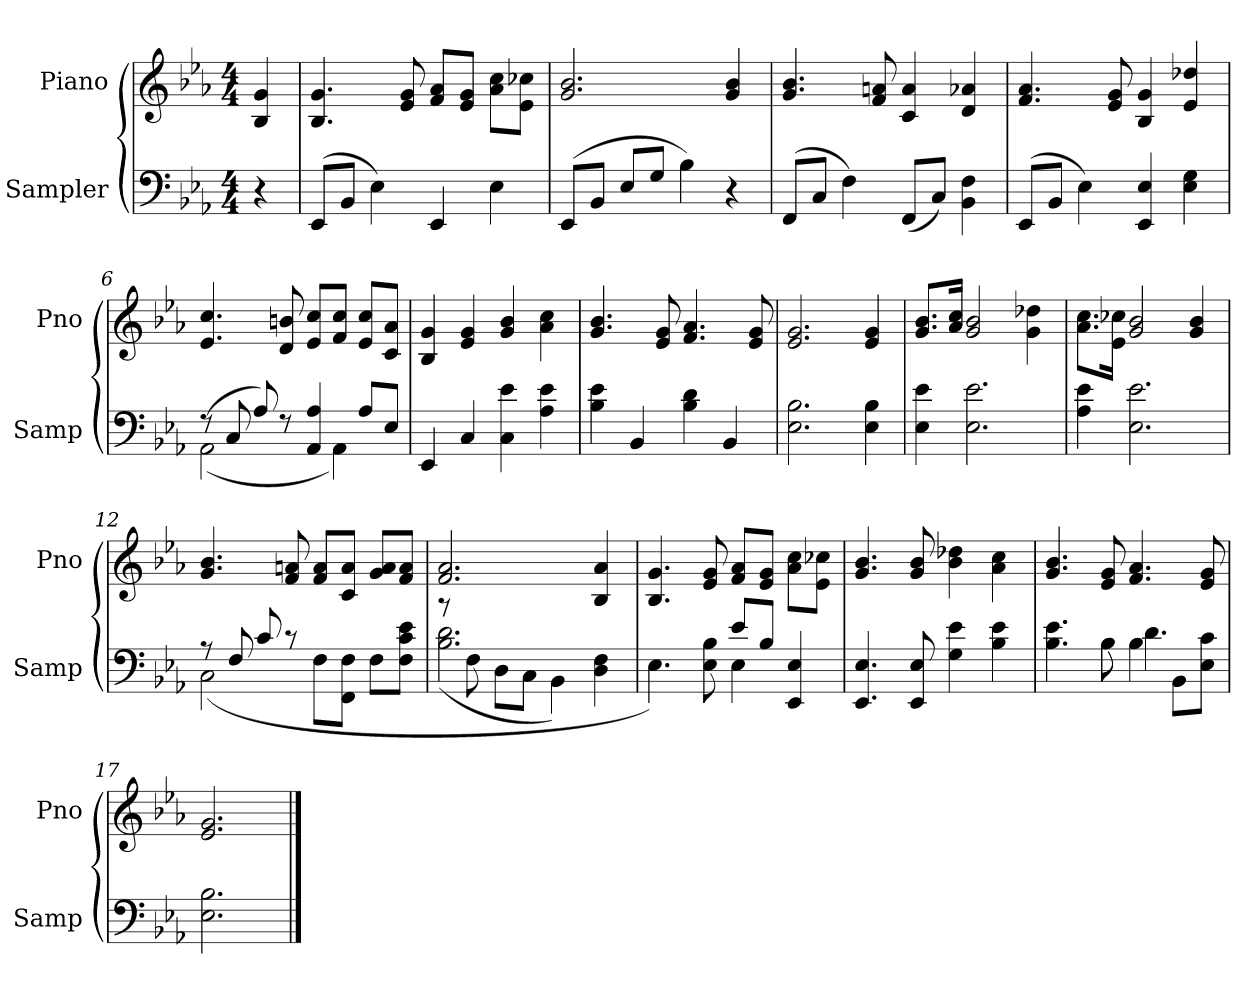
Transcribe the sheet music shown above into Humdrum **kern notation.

**kern	**kern
*part2	*part1
*staff2	*staff1
*I"Sampler	*I"Piano
*I'Samp	*I'Pno
*clefF4	*clefG2
*k[b-e-a-]	*k[b-e-a-]
*E-:	*E-:
*M4/4	*M4/4
=1	=1
4r	4B- 4g
=2	=2
(8EE-/L	4.B- 4.g
8BB-/J	.
4E-)	.
.	8e- 8g
4EE-	8f/ 8a-/L
.	8e-/ 8g/J
4E-	8a-\ 8cc\L
.	8e-\ 8cc-X\J
=3	=3
(8EE-/L	2.g 2.b-
8BB-/J	.
8E-/L	.
8G/J	.
4B-)	.
4r	4g 4b-
=4	=4
(8FF/L	4.g 4.b-
8C/J	.
4F)	.
.	8f 8an
(8FF/L	4c 4a
8C/J)	.
4BB- 4F	4d 4a-X
=5	=5
(8EE-/L	4.f 4.a-
8BB-/J	.
4E-)	.
.	8e- 8g
4EE- 4E-	4B- 4g
4E- 4G	4e- 4dd-X
=6	=6
*^	*
(8r	(2AA-	4.e- 4.cc
8C/	.	.
8A-/)	.	.
8r	.	8d 8bn
4AA- 4A-	8ryy	8e-/ 8cc/L
.	4AA-)	8f/ 8cc/J
8A-/L	.	8e-/ 8cc/L
8E-/J	8ryy	8c/ 8a-/J
*v	*v	*
=7	=7
4EE-	4B- 4g
4C	4e- 4g
4C 4e-	4g 4b-
4A- 4e-	4a- 4cc
=8	=8
4B- 4e-	4.g 4.b-
4BB-	.
.	8e- 8g
4B- 4d	4.f 4.a-
4BB-	.
.	8e- 8g
=9	=9
2.E- 2.B-	2.e- 2.g
4E- 4B-	4e- 4g
=10	=10
4E- 4e-	8.g/ 8.b-/L
.	16a-/ 16cc/Jk
2.E- 2.e-	2g 2b-
.	4g 4dd-X
=11	=11
4A- 4e-	8.a-\ 8.cc\L
.	16e-\ 16cc-X\Jk
2.E- 2.e-	2g 2b-
.	4g 4b-
=12	=12
*^	*
8r	(2C	4.g 4.b-
8F/	.	.
8c/	.	.
8r	.	8f 8an
8F\L	2ryy	8f/ 8a/L
8FF\ 8F\J	.	8c/ 8a/J
8F\L	.	8g/ 8a/L
8F\ 8c\ 8e-\J	.	8f/ 8a/J
=13	=13	=13
8r	(2.B- 2.d	2.f 2.a-
8F\	.	.
8D\L	.	.
8C\J	.	.
4BB-\)	.	.
4D 4F	4ryy	4B- 4a-
=14	=14	=14
4.E-)	2ryy	4.B- 4.g
8E- 8B-	.	8e- 8g
8e-/L	4E-	8f/ 8a-/L
8B-/J	.	8e-/ 8g/J
4EE- 4E-	4ryy	8a-\ 8cc\L
.	.	8e-\ 8cc-X\J
*v	*v	*
=15	=15
4.EE- 4.E-	4.g 4.b-
8EE- 8E-	8g 8b-
4G 4e-	4b- 4dd-X
4B- 4e-	4a- 4cc
=16	=16
*^	*
4.B- 4.e-	4.ryy	4.g 4.b-
8B-\	8B-	8e- 8g
4B-\	4.d	4.f 4.a-
8BB-\L	.	.
8E-\ 8c\J	8ryy	8e- 8g
*v	*v	*
=17	=17
2.E- 2.B-	2.e- 2.g
==	==
*-	*-
